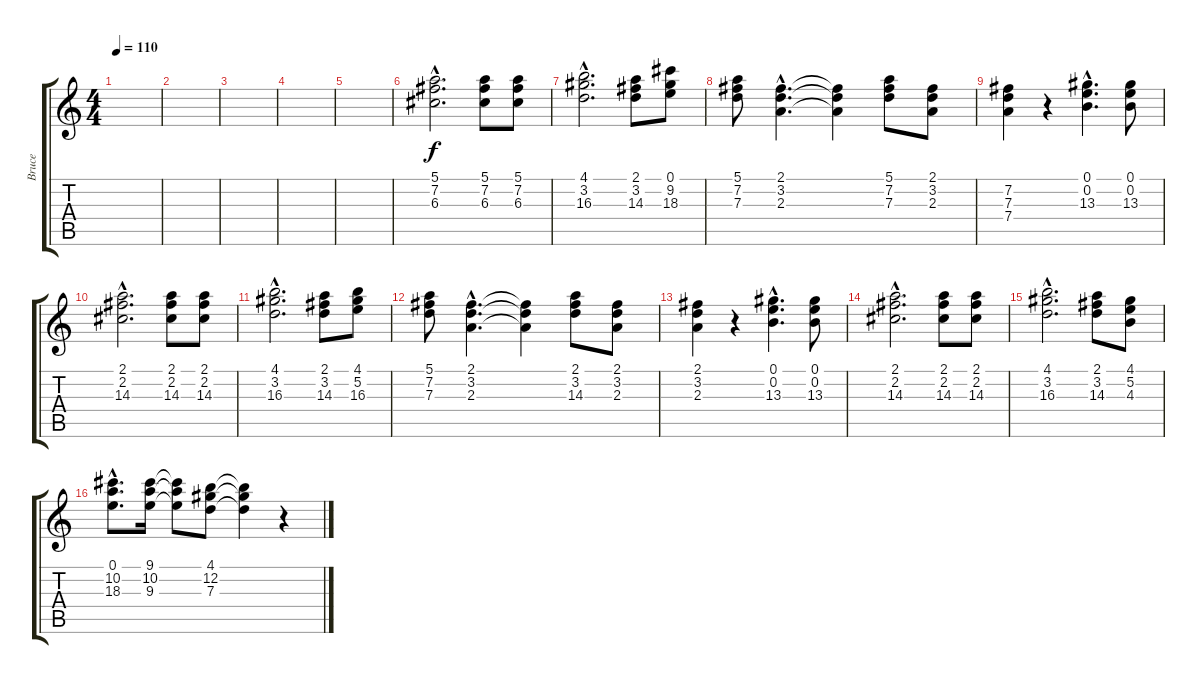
\track ("Bruce" "Bruce") {instrument acousticguitarnylon}
\staff {score tabs}
\tuning (E4 B3 G3 D3 A2 E2) {hide}
\ts (4 4)
\tempo 110
\clef g2
\ks c
|
|
|
|
|
(5.1{hac} 7.2{hac} 6.3{hac}).2{d} (5.1 7.2 6.3).8 (5.1 7.2 6.3).8 |
(4.1{hac} 3.2{hac} 16.3{hac}).2{d} (2.1 3.2 14.3).8 (0.1 9.2 18.3).8 |
(5.1 7.2 7.3).8 (2.1{hac} 3.2{hac} 2.3{hac}).4{d} (2.1{t} 3.2{t} 2.3{t}).4 (5.1 7.2 7.3).8 (2.1 3.2 2.3).8 |
(7.2 7.3 7.4).4 r.4 (0.1{hac} 0.2{hac} 13.3{hac}).4{d} (0.1 0.2 13.3).8 |
(2.1{hac} 2.2{hac} 14.3{hac}).2{d} (2.1 2.2 14.3).8 (2.1 2.2 14.3).8 |
(4.1{hac} 3.2{hac} 16.3{hac}).2{d} (2.1 3.2 14.3).8 (4.1 5.2 16.3).8 |
(5.1 7.2 7.3).8 (2.1{hac} 3.2{hac} 2.3{hac}).4{d} (2.1{t} 3.2{t} 2.3{t}).4 (2.1 3.2 14.3).8 (2.1 3.2 2.3).8 |
(2.1 3.2 2.3).4 r.4 (0.1{hac} 0.2{hac} 13.3{hac}).4{d} (0.1 0.2 13.3).8 |
(2.1{hac} 2.2{hac} 14.3{hac}).2{d} (2.1 2.2 14.3).8 (2.1 2.2 14.3).8 |
(4.1{hac} 3.2{hac} 16.3{hac}).2{d} (2.1 3.2 14.3).8 (4.1 5.2 4.3).8 |
(0.1{hac} 10.2{hac} 18.3{hac}).8{d} (9.1 10.2 9.3).16 (9.1{t} 10.2{t} 9.3{t}).8 (4.1 12.2 7.3).8 (4.1{t} 12.2{t} 7.3{t}).4 r.4
